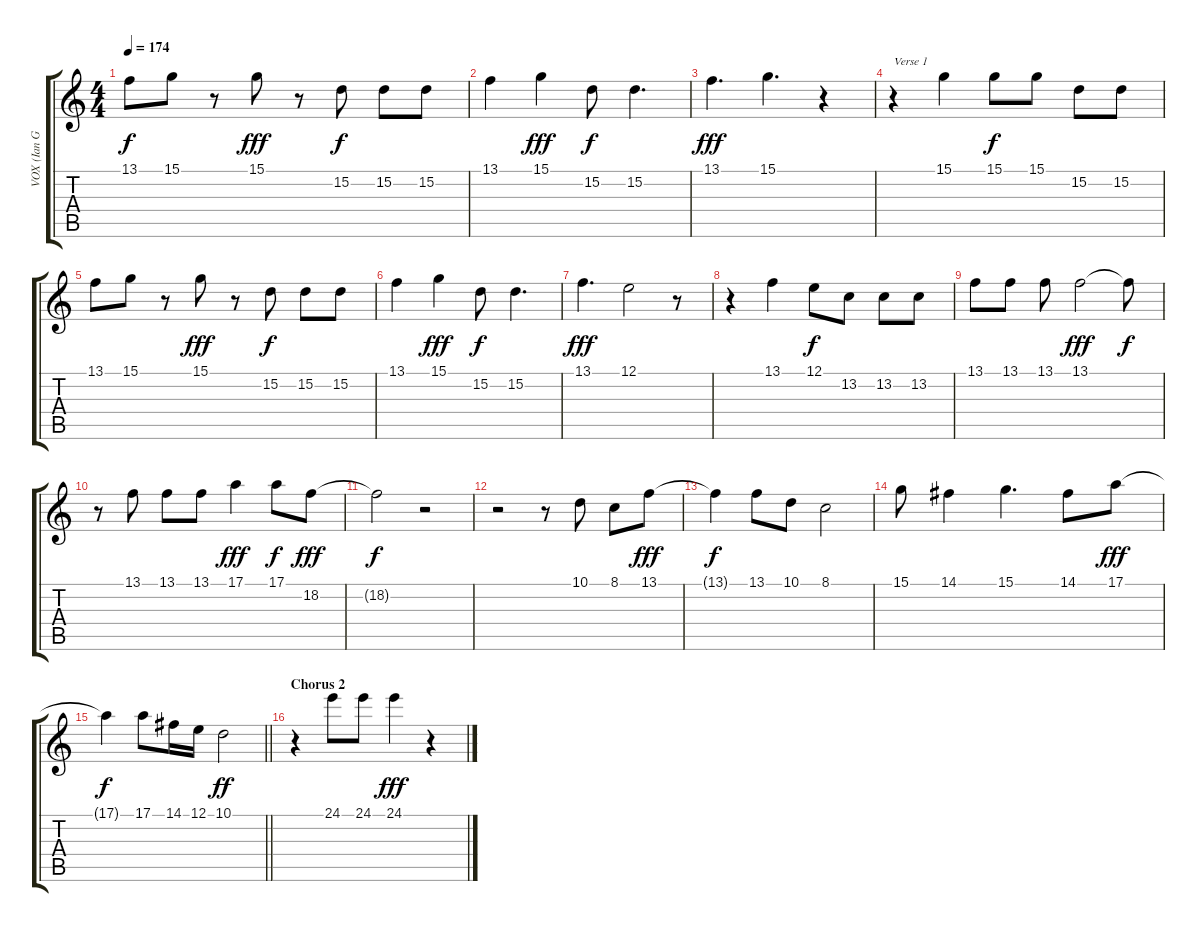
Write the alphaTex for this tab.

\track ("VOX (Ian Gillan)" "VOX (Ian G") {instrument lead6voice}
\staff {score tabs}
\tuning (E4 B3 G3 D3 A2 E2) {hide}
\ts (4 4)
\tempo 174
\clef g2
\ks c
13.1.8{dy f} 15.1.8 r.8 15.1.8{dy fff} r.8 15.2.8{dy f} 15.2.8 15.2.8 |
13.1.4 15.1.4{dy fff} 15.2.8{dy f} 15.2.4{d} |
13.1.4{d dy fff} 15.1.4{d} r.4 |
r.4{txt "Verse 1"} 15.1.4 15.1.8{dy f} 15.1.8 15.2.8 15.2.8 |
13.1.8 15.1.8 r.8 15.1.8{dy fff} r.8 15.2.8{dy f} 15.2.8 15.2.8 |
13.1.4 15.1.4{dy fff} 15.2.8{dy f} 15.2.4{d} |
13.1.4{d dy fff} 12.1.2 r.8 |
r.4 13.1.4 12.1.8{dy f} 13.2.8 13.2.8 13.2.8 |
13.1.8 13.1.8 13.1.8 13.1.2{dy fff} 13.1{t}.8{dy f} |
r.8 13.1.8 13.1.8 13.1.8 17.1.4{dy fff} 17.1.8{dy f} 18.2.8{dy fff} |
18.2{t}.2{dy f} r.2 |
r.2 r.8 10.1.8 8.1.8 13.1.8{dy fff} |
13.1{t}.4{dy f} 13.1.8 10.1.8 8.1.2 |
15.1.8 14.1.4 15.1.4{d} 14.1.8 17.1.8{dy fff} |
\barLineRight lightlight
17.1{t}.4{dy f} 17.1.8 14.1.16 12.1.16 10.1.2{dy ff} |
\section ("" "Chorus 2")
r.4 24.1.8 24.1.8 24.1.4{dy fff} r.4
